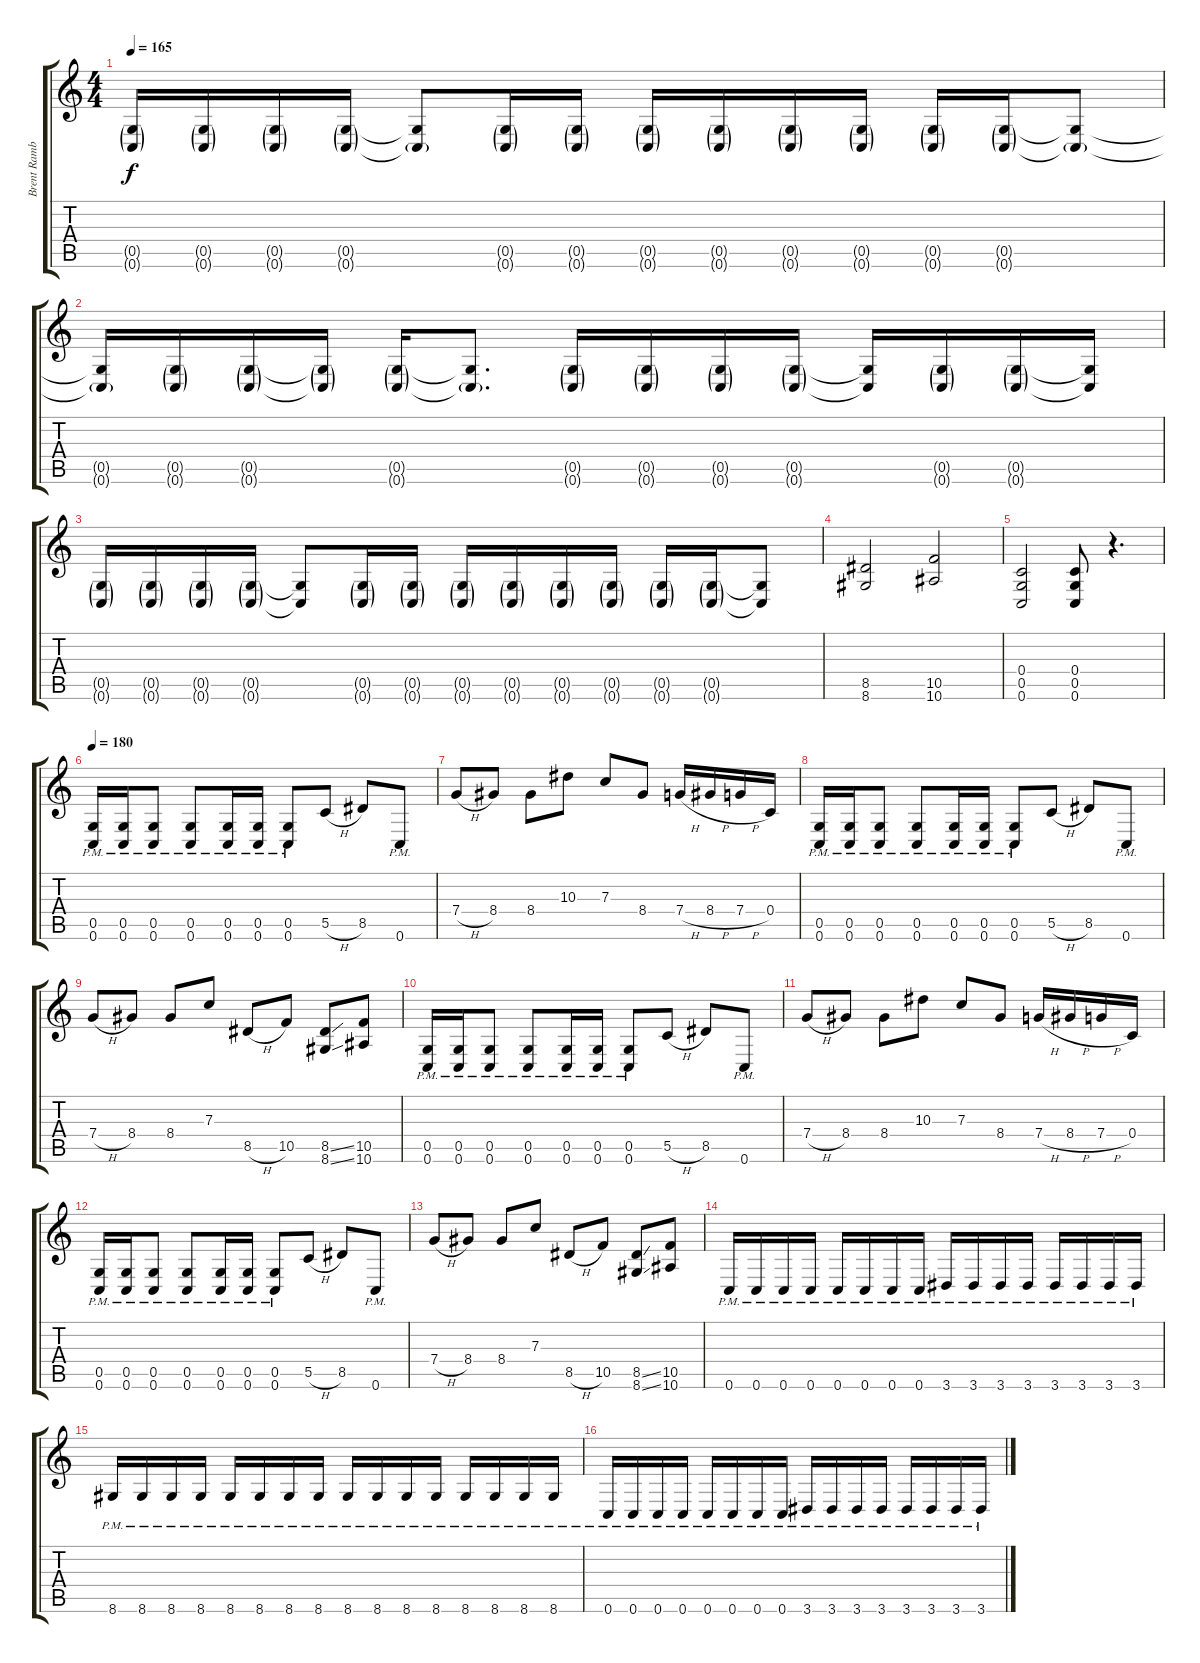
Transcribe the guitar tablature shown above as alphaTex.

\track ("Brent Rambler (Rhythm)" "Brent Ramb") {instrument distortionguitar}
\staff {score tabs}
\tuning (D4 A3 F3 C3 G2 C2) {hide}
\ts (4 4)
\tempo 165
\clef g2
\ks c
(0.5{g} 0.6{g}).16{dy f} (0.5{g} 0.6{g}).16 (0.5{g} 0.6{g}).16 (0.5{g} 0.6{g}).16 (0.5{t} 0.6{g t}).8 (0.5{g} 0.6{g}).16 (0.5{g} 0.6{g}).16 (0.5{g} 0.6{g}).16 (0.5{g} 0.6{g}).16 (0.5{g} 0.6{g}).16 (0.5{g} 0.6{g}).16 (0.5{g} 0.6{g}).16 (0.5{g} 0.6{g}).16 (0.5{t} 0.6{g t}).8 |
(0.5{t} 0.6{g t}).16 (0.5{g} 0.6{g}).16 (0.5{g} 0.6{g}).16 (0.5{g t} 0.6{g t}).16 (0.5{g} 0.6{g}).16 (0.5{t} 0.6{g t}).8{d} (0.5{g} 0.6{g}).16 (0.5{g} 0.6{g}).16 (0.5{g} 0.6{g}).16 (0.5{g} 0.6{g}).16 (0.5{t} 0.6{t}).16 (0.5{g} 0.6{g}).16 (0.5{g} 0.6{g}).16 (0.5{t} 0.6{t}).16 |
(0.5{g} 0.6{g}).16 (0.5{g} 0.6{g}).16 (0.5{g} 0.6{g}).16 (0.5{g} 0.6{g}).16 (0.5{t} 0.6{t}).8 (0.5{g} 0.6{g}).16 (0.5{g} 0.6{g}).16 (0.5{g} 0.6{g}).16 (0.5{g} 0.6{g}).16 (0.5{g} 0.6{g}).16 (0.5{g} 0.6{g}).16 (0.5{g} 0.6{g}).16 (0.5{g} 0.6{g}).16 (0.5{t} 0.6{t}).8 |
(8.5 8.6).2 (10.5 10.6).2 |
(0.4 0.5 0.6).2 (0.4 0.5 0.6).8 r.4{d} |
\tempo 180
(0.5{pm} 0.6{pm}).16 (0.5{pm} 0.6{pm}).16 (0.5{pm} 0.6{pm}).8 (0.5{pm} 0.6{pm}).8 (0.5{pm} 0.6{pm}).16 (0.5{pm} 0.6{pm}).16 (0.5{pm} 0.6{pm}).8 5.5{h}.8 8.5.8 0.6{pm}.8 |
7.4{h}.8 8.4.8 8.4.8 10.3.8 7.3.8 8.4.8 7.4{h}.16 8.4{h}.16 7.4{h}.16 0.4.16 |
(0.5{pm} 0.6{pm}).16 (0.5{pm} 0.6{pm}).16 (0.5{pm} 0.6{pm}).8 (0.5{pm} 0.6{pm}).8 (0.5{pm} 0.6{pm}).16 (0.5{pm} 0.6{pm}).16 (0.5{pm} 0.6{pm}).8 5.5{h}.8 8.5.8 0.6{pm}.8 |
7.4{h}.8 8.4.8 8.4.8 7.3.8 8.5{h}.8 10.5.8 (8.5{ss} 8.6{ss}).8 (10.5 10.6).8 |
(0.5{pm} 0.6{pm}).16 (0.5{pm} 0.6{pm}).16 (0.5{pm} 0.6{pm}).8 (0.5{pm} 0.6{pm}).8 (0.5{pm} 0.6{pm}).16 (0.5{pm} 0.6{pm}).16 (0.5{pm} 0.6{pm}).8 5.5{h}.8 8.5.8 0.6{pm}.8 |
7.4{h}.8 8.4.8 8.4.8 10.3.8 7.3.8 8.4.8 7.4{h}.16 8.4{h}.16 7.4{h}.16 0.4.16 |
(0.5{pm} 0.6{pm}).16 (0.5{pm} 0.6{pm}).16 (0.5{pm} 0.6{pm}).8 (0.5{pm} 0.6{pm}).8 (0.5{pm} 0.6{pm}).16 (0.5{pm} 0.6{pm}).16 (0.5{pm} 0.6{pm}).8 5.5{h}.8 8.5.8 0.6{pm}.8 |
7.4{h}.8 8.4.8 8.4.8 7.3.8 8.5{h}.8 10.5.8 (8.5{ss} 8.6{ss}).8 (10.5 10.6).8 |
0.6{pm}.16 0.6{pm}.16 0.6{pm}.16 0.6{pm}.16 0.6{pm}.16 0.6{pm}.16 0.6{pm}.16 0.6{pm}.16 3.6{pm}.16 3.6{pm}.16 3.6{pm}.16 3.6{pm}.16 3.6{pm}.16 3.6{pm}.16 3.6{pm}.16 3.6{pm}.16 |
8.6{pm}.16 8.6{pm}.16 8.6{pm}.16 8.6{pm}.16 8.6{pm}.16 8.6{pm}.16 8.6{pm}.16 8.6{pm}.16 8.6{pm}.16 8.6{pm}.16 8.6{pm}.16 8.6{pm}.16 8.6{pm}.16 8.6{pm}.16 8.6{pm}.16 8.6{pm}.16 |
0.6{pm}.16 0.6{pm}.16 0.6{pm}.16 0.6{pm}.16 0.6{pm}.16 0.6{pm}.16 0.6{pm}.16 0.6{pm}.16 3.6{pm}.16 3.6{pm}.16 3.6{pm}.16 3.6{pm}.16 3.6{pm}.16 3.6{pm}.16 3.6{pm}.16 3.6{pm}.16
